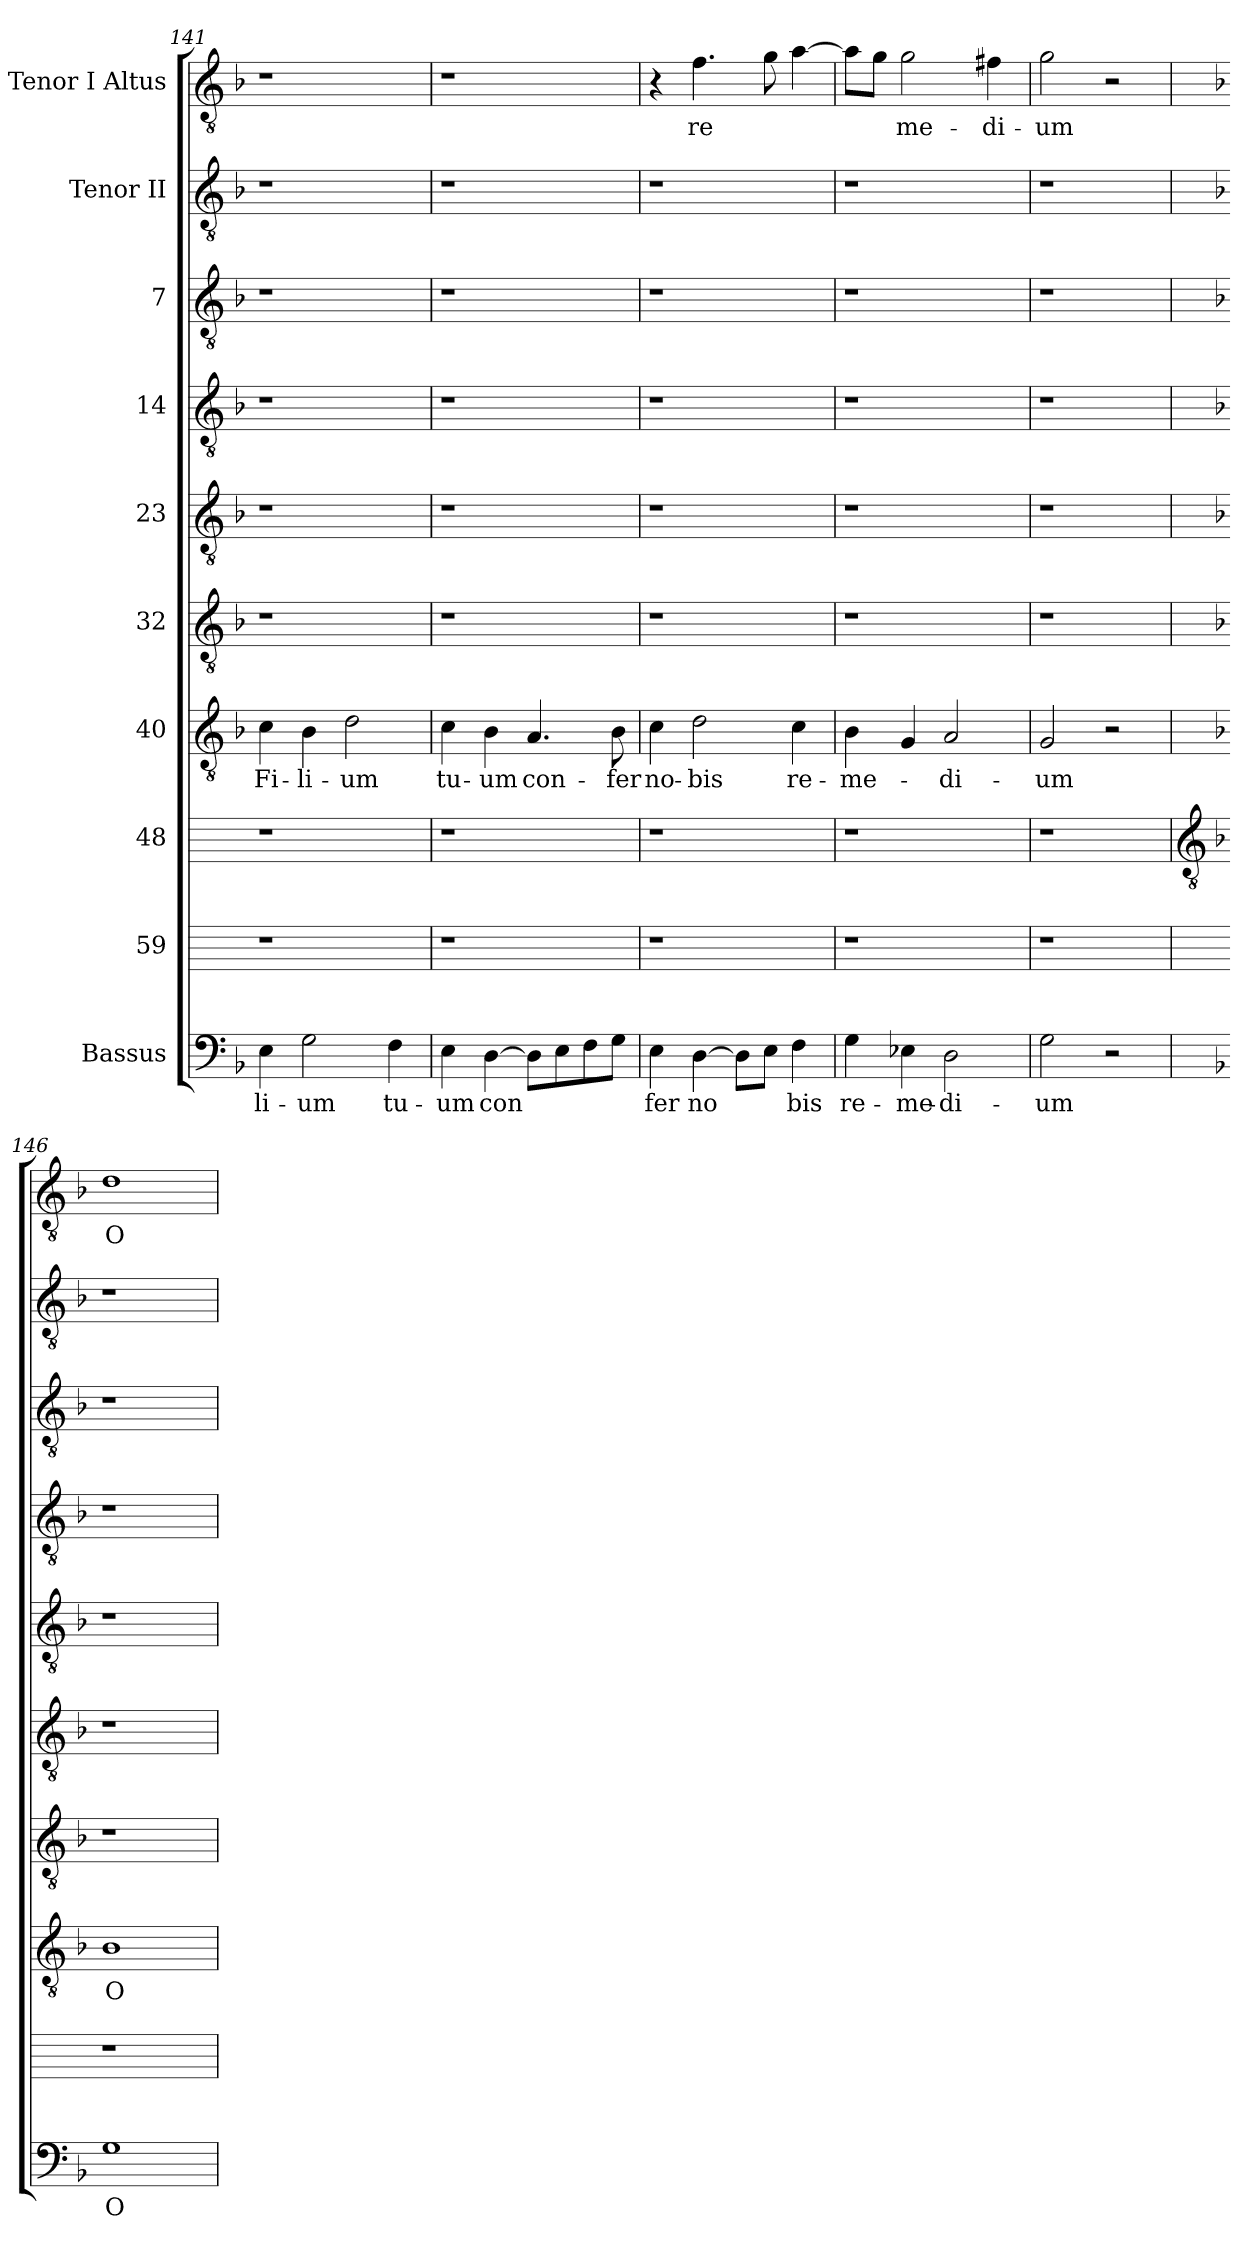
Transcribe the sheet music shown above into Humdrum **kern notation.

**kern	**text	**kern	**kern	**text	**kern	**text	**kern	**kern	**kern	**kern	**kern	**kern	**text
*part10	*part10	*part9	*part8	*part8	*part7	*part7	*part6	*part5	*part4	*part3	*part2	*part1	*part1
*staff10	*staff10	*staff9	*staff8	*staff8	*staff7	*staff7	*staff6	*staff5	*staff4	*staff3	*staff2	*staff1	*staff1
*I"Bassus	*	*I"59	*I"48	*	*I"40	*	*I"32	*I"23	*I"14	*I"7	*I"Tenor II	*I"Tenor I  Altus	*
*clefF4	*	*	*	*	*clefGv2	*	*clefGv2	*clefGv2	*clefGv2	*clefGv2	*clefGv2	*clefGv2	*
*k[b-]	*	*	*	*	*k[b-]	*	*k[b-]	*k[b-]	*k[b-]	*k[b-]	*k[b-]	*k[b-]	*
*F:	*	*	*	*	*F:	*	*F:	*F:	*F:	*F:	*F:	*F:	*
=141	=141	=141	=141	=141	=141	=141	=141	=141	=141	=141	=141	=141	=141
!	!LO:LY:b	!	!	!	!	!LO:LY:b:cj	!	!	!	!	!	!	!
4E\	-li-	1r	1r	.	4c\	Fi-	1r	1r	1r	1r	1r	1r	.
!	!LO:LY:b:cj	!	!	!	!	!LO:LY:b	!	!	!	!	!	!	!
2G\	-um	.	.	.	4B-\	-li-	.	.	.	.	.	.	.
!	!	!	!	!	!	!LO:LY:b:cj	!	!	!	!	!	!	!
.	.	.	.	.	2d\	-um	.	.	.	.	.	.	.
!	!LO:LY:b:cj	!	!	!	!	!	!	!	!	!	!	!	!
4F\	tu-	.	.	.	.	.	.	.	.	.	.	.	.
=142	=142	=142	=142	=142	=142	=142	=142	=142	=142	=142	=142	=142	=142
!	!LO:LY:b:cj	!	!	!	!	!LO:LY:b	!	!	!	!	!	!	!
4E\	-um	1r	1r	.	4c\	tu-	1r	1r	1r	1r	1r	1r	.
!	!LO:LY:b	!	!	!	!	!LO:LY:b:rj	!	!	!	!	!	!	!
[>4D\	con	.	.	.	4B-\	-um	.	.	.	.	.	.	.
!	!	!	!	!	!	!LO:LY:b:cj	!	!	!	!	!	!	!
8D\L]	.	.	.	.	4.A/	con-	.	.	.	.	.	.	.
8E\	.	.	.	.	.	.	.	.	.	.	.	.	.
8F\	.	.	.	.	.	.	.	.	.	.	.	.	.
!	!	!	!	!	!	!LO:LY:b:cj	!	!	!	!	!	!	!
8G\J	.	.	.	.	8B-\	-fer	.	.	.	.	.	.	.
=143	=143	=143	=143	=143	=143	=143	=143	=143	=143	=143	=143	=143	=143
!	!LO:LY:b:cj	!	!	!	!	!LO:LY:b	!	!	!	!	!	!	!
4E\	fer	1r	1r	.	4c\	no-	1r	1r	1r	1r	1r	4r	.
!	!LO:LY:b:cj	!	!	!	!	!LO:LY:b:rj	!	!	!	!	!	!	!LO:LY:b:cj
[>4D\	no	.	.	.	2d\	-bis	.	.	.	.	.	4.f\	re
8D\L]	.	.	.	.	.	.	.	.	.	.	.	.	.
8E\J	.	.	.	.	.	.	.	.	.	.	.	8g\	.
!	!LO:LY:b:cj	!	!	!	!	!LO:LY:b:cj	!	!	!	!	!	!	!
4F\	bis	.	.	.	4c\	re-	.	.	.	.	.	[>4a\	.
=144	=144	=144	=144	=144	=144	=144	=144	=144	=144	=144	=144	=144	=144
!	!LO:LY:b:cj	!	!	!	!	!LO:LY:b:cj	!	!	!	!	!	!	!
4G\	re-	1r	1r	.	4B-\	-me-	1r	1r	1r	1r	1r	8a\L]	.
.	.	.	.	.	.	.	.	.	.	.	.	8g\J	.
!	!LO:LY:b	!	!	!	!	!	!	!	!	!	!	!	!LO:LY:b:cj
4E-X\	-me-	.	.	.	4G/	.	.	.	.	.	.	2g\	me-
!	!LO:LY:b:rj	!	!	!	!	!LO:LY:b:cj	!	!	!	!	!	!	!
2D\	-di-	.	.	.	2A/	-di-	.	.	.	.	.	.	.
!	!	!	!	!	!	!	!	!	!	!	!	!	!LO:LY:b:cj
.	.	.	.	.	.	.	.	.	.	.	.	4f#X\	-di-
=145	=145	=145	=145	=145	=145	=145	=145	=145	=145	=145	=145	=145	=145
!	!LO:LY:b:cj	!	!	!	!	!LO:LY:b:cj	!	!	!	!	!	!	!LO:LY:b:cj
2G\	-um	1r	1r	.	2G/	-um	1r	1r	1r	1r	1r	2g\	-um
2r	.	.	.	.	2r	.	.	.	.	.	.	2r	.
!!LO:PB:g=z
=146	=146	=146	=146	=146	=146	=146	=146	=146	=146	=146	=146	=146	=146
*	*	*	*clefGv2	*	*	*	*	*	*	*	*	*	*
*	*	*	*k[b-]	*	*	*	*	*	*	*	*	*	*
*	*	*	*F:	*	*	*	*	*	*	*	*	*	*
!	!LO:LY:b:cj	!	!	!LO:LY:b:cj	!	!	!	!	!	!	!	!	!LO:LY:b:cj
1G	O	1r	1B-	O	1r	.	1r	1r	1r	1r	1r	1d	O
=	=	=	=	=	=	=	=	=	=	=	=	=	=
*-	*-	*-	*-	*-	*-	*-	*-	*-	*-	*-	*-	*-	*-
